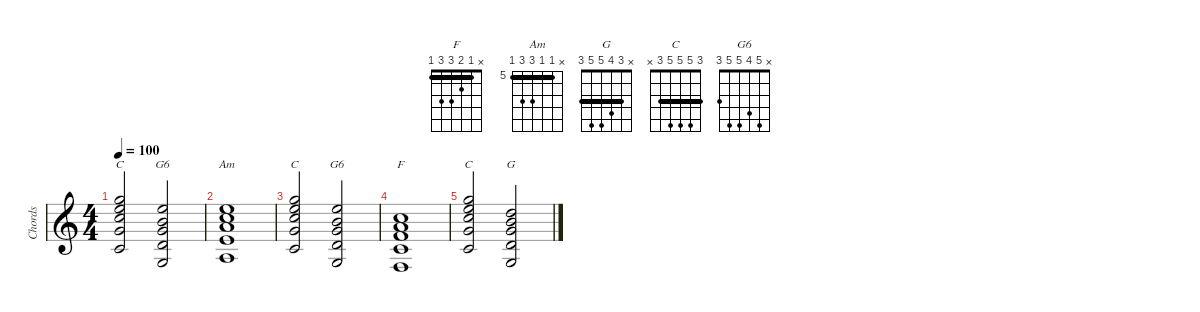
\defaultSystemsLayout 4
\hideDynamics
\bracketExtendMode nobrackets
\track ("Chords" "Chords") {instrument acousticguitarsteel}
\staff {score}
\tuning (E4 B3 G3 D3 A2 E2)
\chord ("F" x 1 2 3 3 1) {showfingering false barre 1}
\chord ("Am" x 5 5 7 7 5) {firstfret 5 showfingering false barre (5 5)}
\chord ("G" x 3 4 5 5 3) {showfingering false barre 3}
\chord ("C" 3 5 5 5 3 x) {showfingering false barre 3}
\chord ("G6" x 5 4 5 5 3) {showfingering false}
\ts (4 4)
\tempo 100
\clef g2
\ks c
(3.5 5.4 5.3 5.2 3.1).2{ch "C" dy mf beam Up} (3.6 5.5 5.4 4.3 5.2).2{ch "G6" beam Up} |
(5.6 7.5 7.4 5.3 5.2).1{ch "Am" beam Up} |
(3.5 5.4 5.3 5.2 3.1).2{ch "C" beam Up} (3.6 5.5 5.4 4.3 5.2).2{ch "G6" beam Up} |
(1.6 3.5 3.4 2.3 1.2).1{ch "F" beam Up} |
(3.5 5.4 5.3 5.2 3.1).2{ch "C" beam Up} (3.6 5.5 5.4 4.3 3.2).2{ch "G" beam Up}
